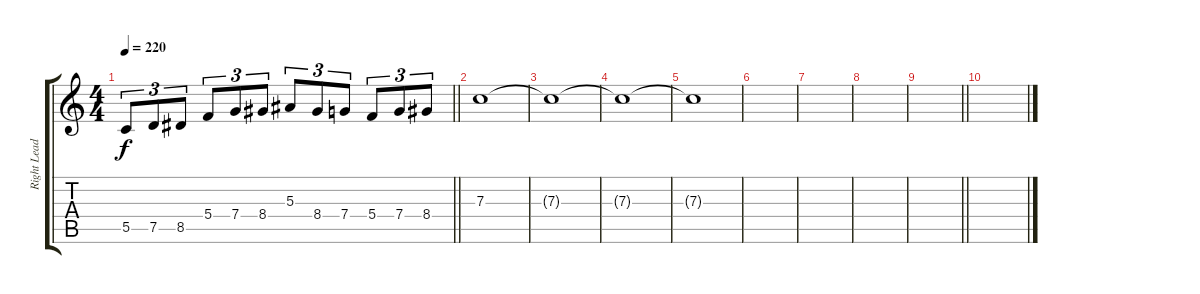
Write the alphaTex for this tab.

\track ("Right Lead 1" "Right Lead") {instrument distortionguitar}
\staff {score tabs}
\tuning (D4 A3 F3 C3 G2 C2) {hide}
\ts (4 4)
\tempo 220
\clef g2
\barLineRight lightlight
\ks c
5.5.8{tu (3 2) dy f} 7.5.8{tu (3 2)} 8.5.8{tu (3 2)} 5.4.8{tu (3 2)} 7.4.8{tu (3 2)} 8.4.8{tu (3 2)} 5.3.8{tu (3 2)} 8.4.8{tu (3 2)} 7.4.8{tu (3 2)} 5.4.8{tu (3 2)} 7.4.8{tu (3 2)} 8.4.8{tu (3 2)} |
\section ("" "")
7.3.1{volume 0} |
7.3{t}.1 |
7.3{t}.1 |
7.3{t}.1 |
|
|
|
\barLineRight lightlight
|
\section ("" "")
